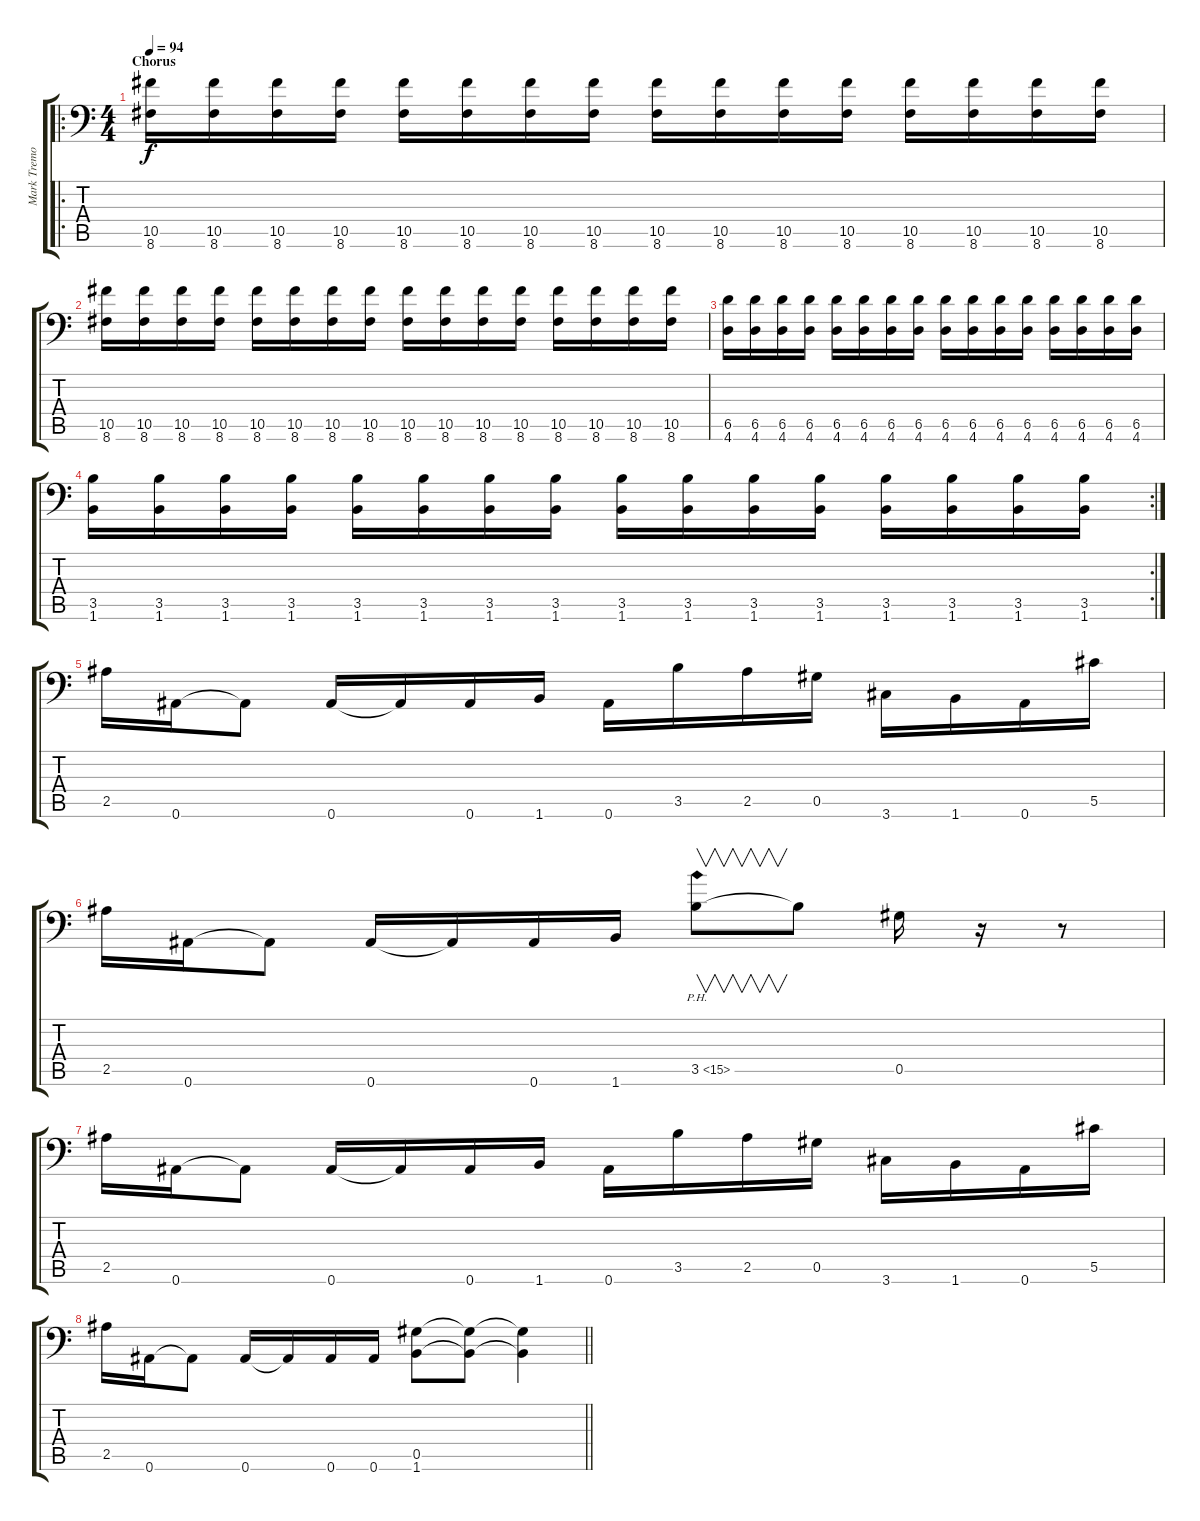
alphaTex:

\track ("Mark Tremonti " "Mark Tremo") {instrument distortionguitar}
\staff {score tabs}
\tuning (Eb4 Bb3 Gb3 Db3 Ab2 Bb1) {hide}
\ro
\ts (4 4)
\section ("" "Chorus")
\tempo 94
\clef f4
\ks c
(10.5 8.6).16{dy f} (10.5 8.6).16 (10.5 8.6).16 (10.5 8.6).16 (10.5 8.6).16 (10.5 8.6).16 (10.5 8.6).16 (10.5 8.6).16 (10.5 8.6).16 (10.5 8.6).16 (10.5 8.6).16 (10.5 8.6).16 (10.5 8.6).16 (10.5 8.6).16 (10.5 8.6).16 (10.5 8.6).16 |
(10.5 8.6).16 (10.5 8.6).16 (10.5 8.6).16 (10.5 8.6).16 (10.5 8.6).16 (10.5 8.6).16 (10.5 8.6).16 (10.5 8.6).16 (10.5 8.6).16 (10.5 8.6).16 (10.5 8.6).16 (10.5 8.6).16 (10.5 8.6).16 (10.5 8.6).16 (10.5 8.6).16 (10.5 8.6).16 |
(6.5 4.6).16 (6.5 4.6).16 (6.5 4.6).16 (6.5 4.6).16 (6.5 4.6).16 (6.5 4.6).16 (6.5 4.6).16 (6.5 4.6).16 (6.5 4.6).16 (6.5 4.6).16 (6.5 4.6).16 (6.5 4.6).16 (6.5 4.6).16 (6.5 4.6).16 (6.5 4.6).16 (6.5 4.6).16 |
\rc 2
(3.5 1.6).16 (3.5 1.6).16 (3.5 1.6).16 (3.5 1.6).16 (3.5 1.6).16 (3.5 1.6).16 (3.5 1.6).16 (3.5 1.6).16 (3.5 1.6).16 (3.5 1.6).16 (3.5 1.6).16 (3.5 1.6).16 (3.5 1.6).16 (3.5 1.6).16 (3.5 1.6).16 (3.5 1.6).16 |
2.5.16 0.6.16 0.6{t}.8 0.6.16 0.6{t}.16 0.6.16 1.6.16 0.6.16 3.5.16 2.5.16 0.5.16 3.6.16 1.6.16 0.6.16 5.5.16 |
2.5.16 0.6.16 0.6{t}.8 0.6.16 0.6{t}.16 0.6.16 1.6.16 3.5{ph 12}.8{v} 3.5{t}.8 0.5.16 r.16 r.8 |
2.5.16 0.6.16 0.6{t}.8 0.6.16 0.6{t}.16 0.6.16 1.6.16 0.6.16 3.5.16 2.5.16 0.5.16 3.6.16 1.6.16 0.6.16 5.5.16 |
\barLineRight lightlight
2.5.16 0.6.16 0.6{t}.8 0.6.16 0.6{t}.16 0.6.16 0.6.16 (0.5 1.6).8 (0.5{t} 1.6{t}).8 (0.5{t} 1.6{t}).4
